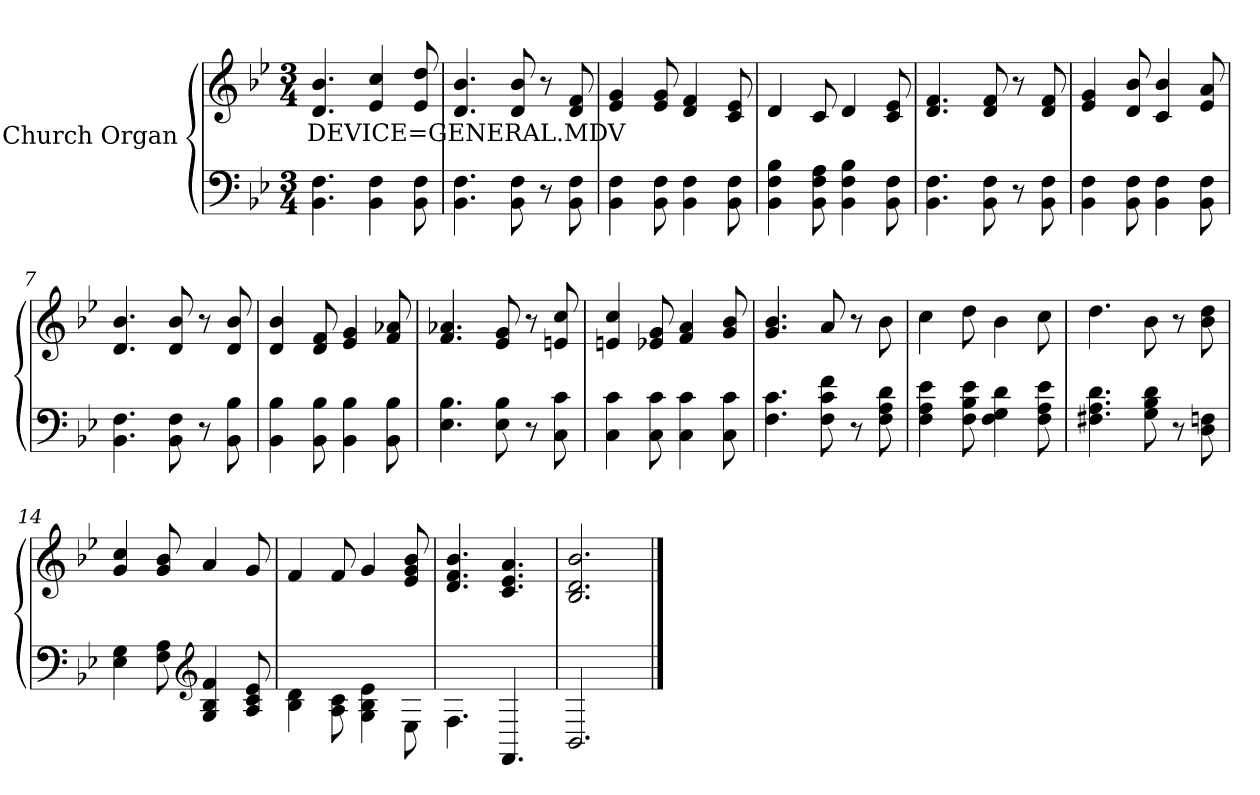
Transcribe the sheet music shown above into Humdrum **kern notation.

**kern	**kern	**text
*part1	*part1	*part1
*staff2	*staff1	*staff1
*I"Church Organ	*	*
*clefF4	*clefG2	*
*k[b-e-]	*k[b-e-]	*
*M3/4	*M3/4	*
*MM120	*MM120	*
=1	=1	=1
!	!	!LO:LY:b
4.BB-\ 4.F\	4.d/ 4.b-/	DEVICE=GENERAL.MDV
4BB-\ 4F\	4e-/ 4cc/	.
8BB-\ 8F\	8e-/ 8dd/	.
=2	=2	=2
4.BB-\ 4.F\	4.d/ 4.b-/	.
8BB-\ 8F\	8d/ 8b-/	.
8r	8r	.
8BB-\ 8F\	8d/ 8f/	.
=3	=3	=3
4BB-\ 4F\	4e-/ 4g/	.
8BB-\ 8F\	8e-/ 8g/	.
4BB-\ 4F\	4d/ 4f/	.
8BB-\ 8F\	8c/ 8e-/	.
=4	=4	=4
4BB-\ 4F\ 4B-\	4d/	.
8BB-\ 8F\ 8A\	8c/	.
4BB-\ 4F\ 4B-\	4d/	.
8BB-\ 8F\	8c/ 8e-/	.
=5	=5	=5
4.BB-\ 4.F\	4.d/ 4.f/	.
8BB-\ 8F\	8d/ 8f/	.
8r	8r	.
8BB-\ 8F\	8d/ 8f/	.
=6	=6	=6
4BB-\ 4F\	4e-/ 4g/	.
8BB-\ 8F\	8d/ 8b-/	.
4BB-\ 4F\	4c/ 4b-/	.
8BB-\ 8F\	8e-/ 8a/	.
=7	=7	=7
4.BB-\ 4.F\	4.d/ 4.b-/	.
8BB-\ 8F\	8d/ 8b-/	.
8r	8r	.
8BB-\ 8B-\	8d/ 8b-/	.
!!LO:LB:g=z
=8	=8	=8
4BB-\ 4B-\	4d/ 4b-/	.
8BB-\ 8B-\	8d/ 8f/	.
4BB-\ 4B-\	4e-/ 4g/	.
8BB-\ 8B-\	8f/ 8a-X/	.
=9	=9	=9
4.E-\ 4.B-\	4.f/ 4.a-X/	.
8E-\ 8B-\	8e-/ 8g/	.
8r	8r	.
8C\ 8c\	8en/ 8cc/	.
=10	=10	=10
4C\ 4c\	4en/ 4cc/	.
8C\ 8c\	8e-X/ 8g/	.
4C\ 4c\	4f/ 4a/	.
8C\ 8c\	8g/ 8b-/	.
=11	=11	=11
4.F\ 4.c\	4.g/ 4.b-/	.
8F\ 8c\ 8f\	8a/	.
8r	8r	.
8F\ 8A\ 8d\	8b-\	.
=12	=12	=12
4F\ 4A\ 4e-\	4cc\	.
8F\ 8B-\ 8e-\	8dd\	.
4F\ 4G\ 4d\	4b-\	.
8F\ 8A\ 8e-\	8cc\	.
=13	=13	=13
4.F#X\ 4.A\ 4.d\	4.dd\	.
8G\ 8B-\ 8d\	8b-\	.
8r	8r	.
8D\ 8Fn\	8b-\ 8dd\	.
=14	=14	=14
4E-\ 4G\	4g/ 4cc/	.
8F\ 8A\	8g/ 8b-/	.
*clefG2	*	*
4G/ 4B-/ 4f/	4a/	.
8A/ 8c/ 8e-/	8g/	.
!!LO:LB:g=z
=15	=15	=15
4B-\ 4d\	4f/	.
8A\ 8c\	8f/	.
4G\ 4B-\ 4e-\	4g/	.
8E-\	8e-/ 8g/ 8b-/	.
=16	=16	=16
4.F\	4.d/ 4.f/ 4.b-/	.
4.FF/	4.c/ 4.e-/ 4.a/	.
=17	=17	=17
2.BB-/	2.B-/ 2.d/ 2.b-/	.
==	==	==
*-	*-	*-
